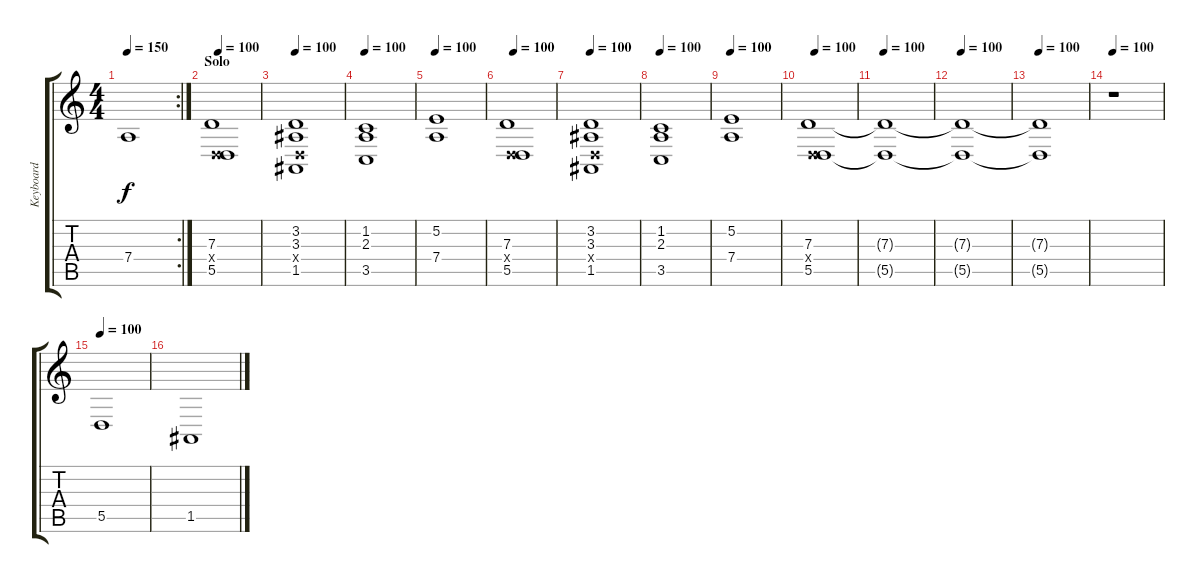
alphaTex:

\track ("Keyboard" "Keyboard") {instrument synthstrings1}
\staff {score tabs}
\tuning (E4 B3 G3 D3 A2 E2) {hide}
\rc 2
\ts (4 4)
\tempo 150
\clef g2
\ks c
7.4.1{dy f} |
\section ("" "Solo")
\tempo 100
(7.3 0.4{x} 5.5).1 |
\tempo 100
(3.2 3.3 0.4{x} 1.5).1 |
\tempo 100
(1.2 2.3 3.5).1 |
\tempo 100
(5.2 7.4).1 |
\tempo 100
(7.3 0.4{x} 5.5).1 |
\tempo 100
(3.2 3.3 0.4{x} 1.5).1 |
\tempo 100
(1.2 2.3 3.5).1 |
\tempo 100
(5.2 7.4).1 |
\tempo 100
(7.3 0.4{x} 5.5).1 |
\tempo 100
(7.3{t} 5.5{t}).1 |
\tempo 100
(7.3{t} 5.5{t}).1 |
\tempo 100
(7.3{t} 5.5{t}).1 |
\tempo 100
r.1 |
\tempo 100
5.5.1 |
1.5.1
